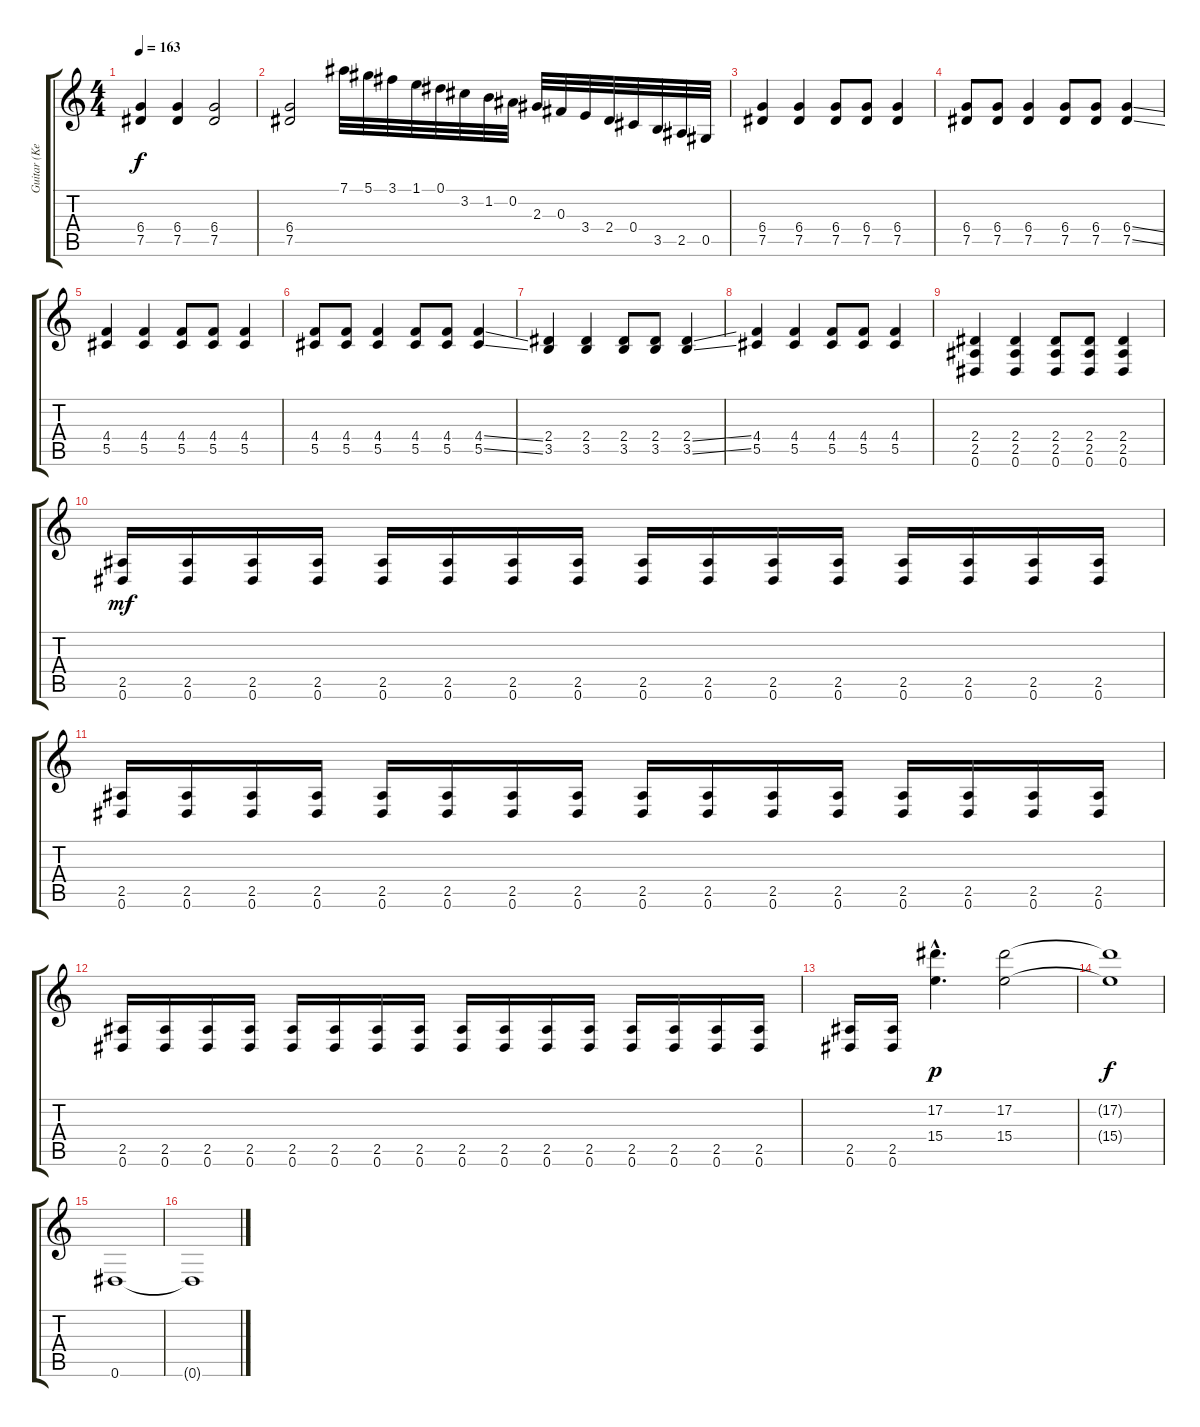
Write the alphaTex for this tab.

\track ("Guitar (Kerry King)" "Guitar (Ke") {instrument distortionguitar}
\staff {score tabs}
\tuning (Eb4 Bb3 Gb3 Db3 Ab2 Eb2) {hide}
\ts (4 4)
\tempo 163
\clef g2
\ks c
(6.4 7.5).4{dy f} (6.4 7.5).4 (6.4 7.5).2 |
(6.4 7.5).2 7.1.32{instrument guitarfretnoise} 5.1.32 3.1.32 1.1.32 0.1.32 3.2.32 1.2.32 0.2.32 2.3.32 0.3.32 3.4.32 2.4.32 0.4.32 3.5.32 2.5.32 0.5.32 |
(6.4 7.5).4{instrument distortionguitar} (6.4 7.5).4 (6.4 7.5).8 (6.4 7.5).8 (6.4 7.5).4 |
(6.4 7.5).8 (6.4 7.5).8 (6.4 7.5).4 (6.4 7.5).8 (6.4 7.5).8 (6.4{ss} 7.5{ss}).4 |
(4.4 5.5).4 (4.4 5.5).4 (4.4 5.5).8 (4.4 5.5).8 (4.4 5.5).4 |
(4.4 5.5).8 (4.4 5.5).8 (4.4 5.5).4 (4.4 5.5).8 (4.4 5.5).8 (4.4{ss} 5.5{ss}).4 |
(2.4 3.5).4 (2.4 3.5).4 (2.4 3.5).8 (2.4 3.5).8 (2.4{ss} 3.5{ss}).4 |
(4.4 5.5).4 (4.4 5.5).4 (4.4 5.5).8 (4.4 5.5).8 (4.4 5.5).4 |
(2.4 2.5 0.6).4 (2.4 2.5 0.6).4 (2.4 2.5 0.6).8 (2.4 2.5 0.6).8 (2.4 2.5 0.6).4 |
(2.5 0.6).16{dy mf} (2.5 0.6).16 (2.5 0.6).16 (2.5 0.6).16 (2.5 0.6).16 (2.5 0.6).16 (2.5 0.6).16 (2.5 0.6).16 (2.5 0.6).16 (2.5 0.6).16 (2.5 0.6).16 (2.5 0.6).16 (2.5 0.6).16 (2.5 0.6).16 (2.5 0.6).16 (2.5 0.6).16 |
(2.5 0.6).16 (2.5 0.6).16 (2.5 0.6).16 (2.5 0.6).16 (2.5 0.6).16 (2.5 0.6).16 (2.5 0.6).16 (2.5 0.6).16 (2.5 0.6).16 (2.5 0.6).16 (2.5 0.6).16 (2.5 0.6).16 (2.5 0.6).16 (2.5 0.6).16 (2.5 0.6).16 (2.5 0.6).16 |
(2.5 0.6).16 (2.5 0.6).16 (2.5 0.6).16 (2.5 0.6).16 (2.5 0.6).16 (2.5 0.6).16 (2.5 0.6).16 (2.5 0.6).16 (2.5 0.6).16 (2.5 0.6).16 (2.5 0.6).16 (2.5 0.6).16 (2.5 0.6).16 (2.5 0.6).16 (2.5 0.6).16 (2.5 0.6).16 |
(2.5 0.6).16 (2.5 0.6).16 (17.2{hac} 15.4{hac}).4{d dy p} (17.2 15.4).2 |
(17.2{t} 15.4{t}).1{dy f} |
0.6.1 |
0.6{t}.1
